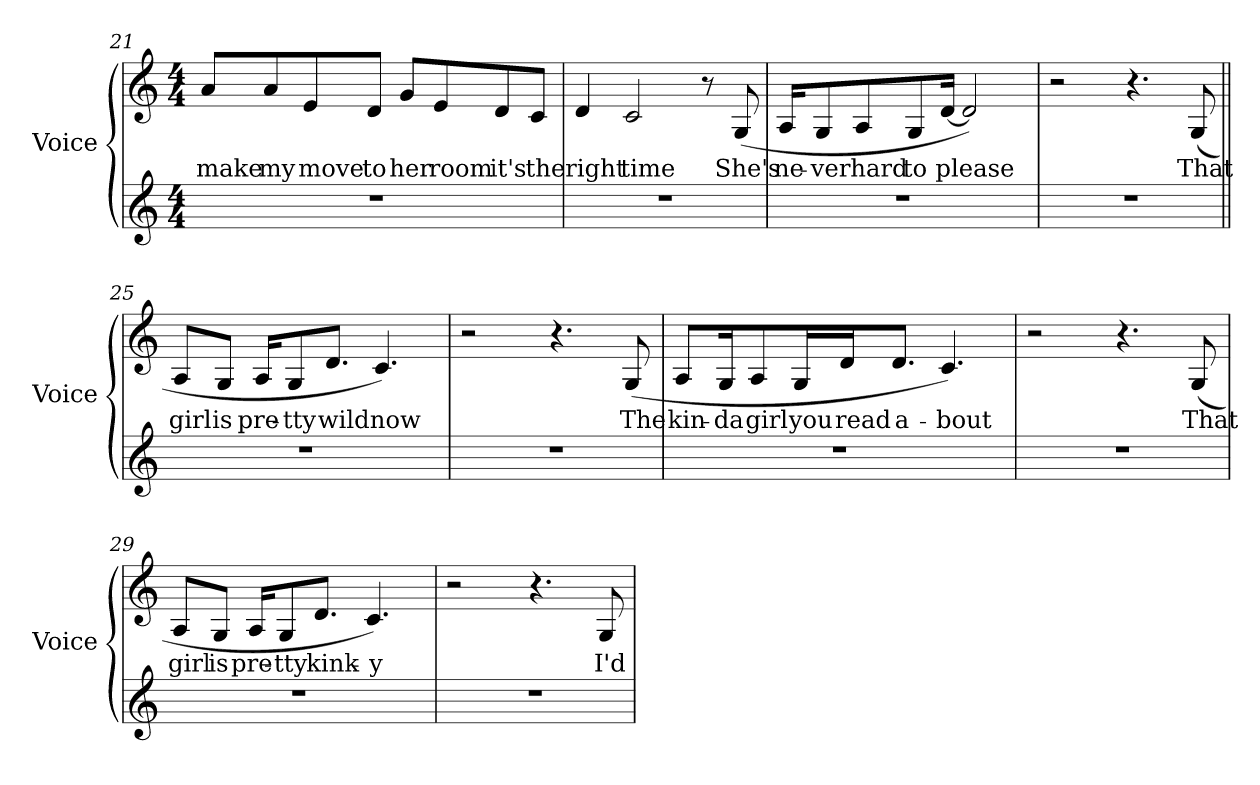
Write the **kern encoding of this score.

**kern	**kern	**text
*part2	*part1	*part1
*staff2	*staff1	*staff1
*I"Voice	*I"Voice	*
*I'Voice	*I'Voice	*
!!LO:PB:g=z
*clefG2	*clefG2	*
*k[]	*k[]	*
*a:	*a:	*
*M4/4	*M4/4	*
=21	=21	=21
!	!	!LO:LY:b:color=#000000
1r	8ai/L	make
!	!	!LO:LY:b:color=#000000
.	8ai/	my
!	!	!LO:LY:b:color=#000000
.	8ei/	move
!	!	!LO:LY:b:color=#000000
.	8di/J	to
!	!	!LO:LY:b:color=#000000
.	8gi/L	her
!	!	!LO:LY:b:color=#000000
.	8ei/	room
!	!	!LO:LY:b:color=#000000
.	8di/	it's
!	!	!LO:LY:b:color=#000000
.	8ci/J	the
=22	=22	=22
!	!	!LO:LY:b:color=#000000
1r	4di/	right
!	!	!LO:LY:b:color=#000000
.	2ci/	time
.	8r	.
!	!	!LO:LY:b:color=#000000
.	(8Gi/	She's
=23	=23	=23
!	!	!LO:LY:b:color=#000000
1r	16Ai/KL	ne-
!	!	!LO:LY:b:color=#000000
.	8Gi/	-ver
!	!	!LO:LY:b:color=#000000
.	8Ai/	hard
!	!	!LO:LY:b:color=#000000
.	8Gi/	to
!	!	!LO:LY:b:color=#000000
.	[16di/Jk	please
.	2di/])	.
=24	=24	=24
1r	2r	.
.	4.r	.
!	!	!LO:LY:b:color=#000000
.	(8Gi/	That
!!LO:LB:g=z
=25||	=25||	=25||
!	!	!LO:LY:b:color=#000000
1r	8Ai/L	girl
!	!	!LO:LY:b:color=#000000
.	8Gi/J	is
!	!	!LO:LY:b:color=#000000
.	16Ai/KL	pre-
!	!	!LO:LY:b:color=#000000
.	8Gi/	-tty
!	!	!LO:LY:b:color=#000000
.	8.di/J	wild
!	!	!LO:LY:b:color=#000000
.	4.ci/)	now
=26	=26	=26
1r	2r	.
.	4.r	.
!	!	!LO:LY:b:color=#000000
.	(8Gi/	The
=27	=27	=27
!	!	!LO:LY:b:color=#000000
1r	8Ai/L	kin-
!	!	!LO:LY:b:color=#000000
.	16Gi/k	-da
!	!	!LO:LY:b:color=#000000
.	8Ai/	girl
!	!	!LO:LY:b:color=#000000
.	16Gi/L	you
!	!	!LO:LY:b:color=#000000
.	16di/J	read
!	!	!LO:LY:b:color=#000000
.	8.di/J	a-
!	!	!LO:LY:b:color=#000000
.	4.ci/)	-bout
=28	=28	=28
1r	2r	.
.	4.r	.
!	!	!LO:LY:b:color=#000000
.	(8Gi/	That
!!LO:LB:g=z
=29	=29	=29
!	!	!LO:LY:b:color=#000000
1r	8Ai/L	girl
!	!	!LO:LY:b:color=#000000
.	8Gi/J	is
!	!	!LO:LY:b:color=#000000
.	16Ai/KL	pre-
!	!	!LO:LY:b:color=#000000
.	8Gi/	-tty
!	!	!LO:LY:b:color=#000000
.	8.di/J	kink-
!	!	!LO:LY:b:color=#000000
.	4.ci/)	-y
=30	=30	=30
1r	2r	.
.	4.r	.
!	!	!LO:LY:b:color=#000000
.	8Gi/	I'd
=	=	=
*-	*-	*-
